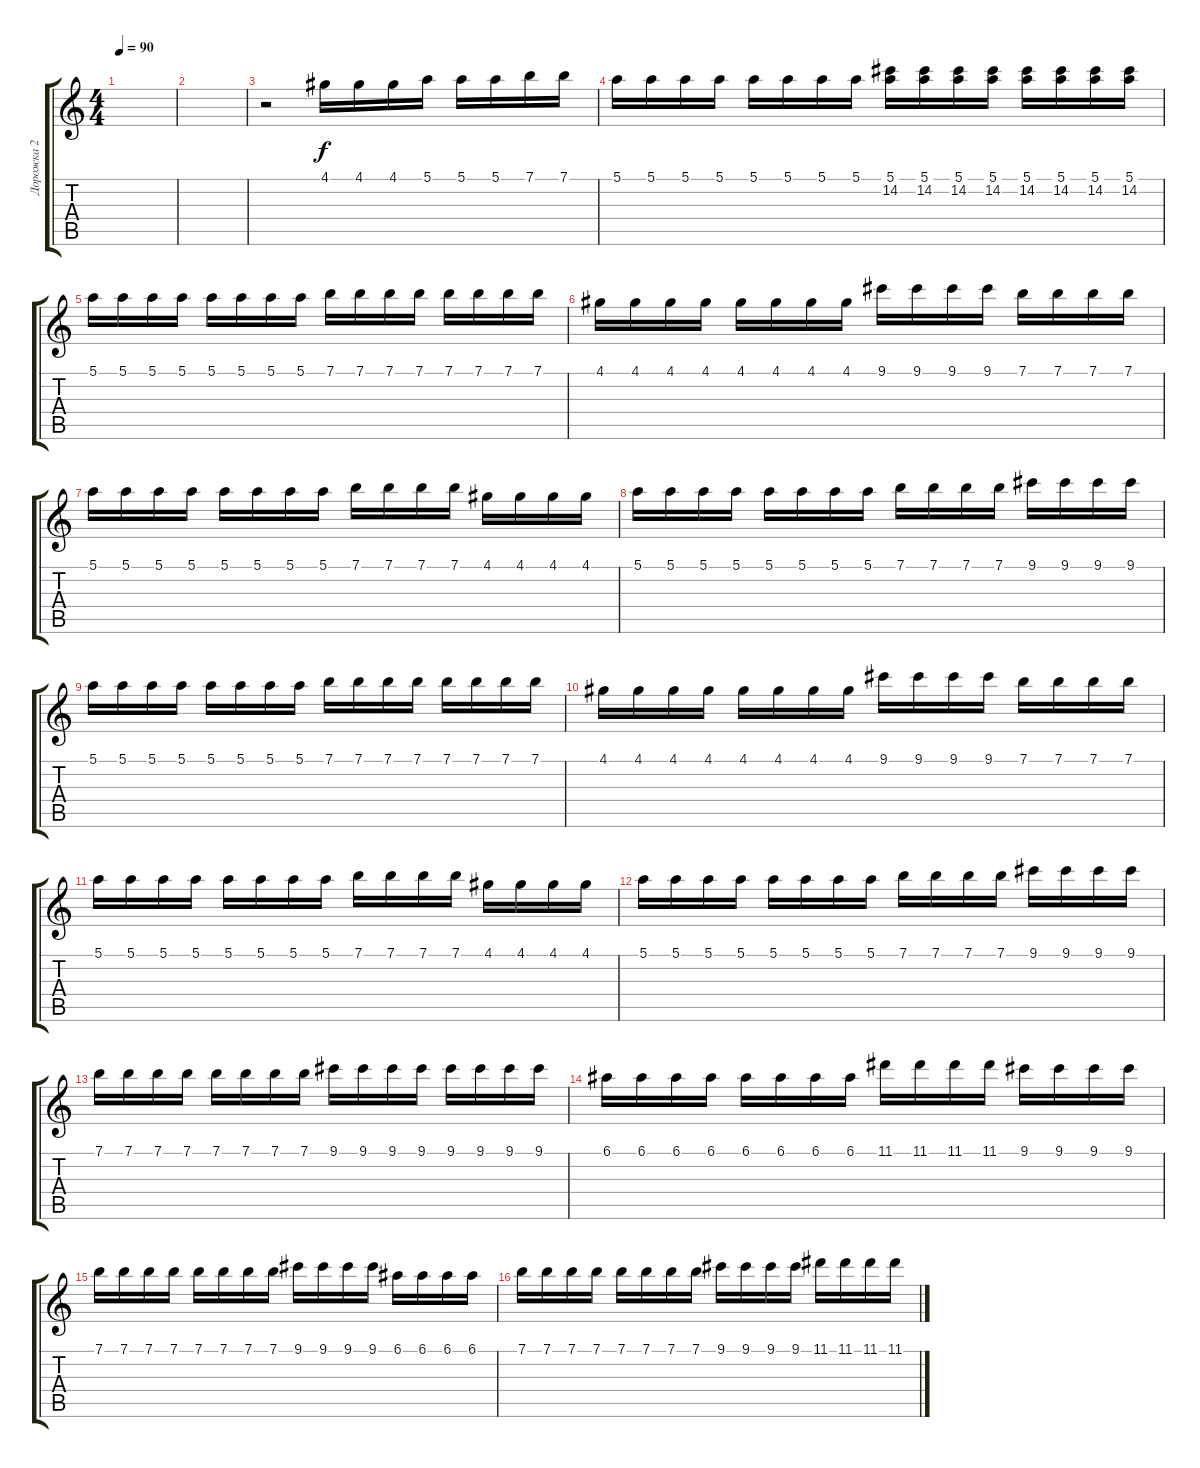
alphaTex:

\track ("Дорожка 2" "Дорожка 2") {instrument distortionguitar}
\staff {score tabs}
\tuning (E4 B3 G3 D3 A2 E2) {hide}
\ts (4 4)
\tempo 90
\clef g2
\ks c
|
|
r.2 4.1.16 4.1.16 4.1.16 5.1.16 5.1.16 5.1.16 7.1.16 7.1.16 |
5.1.16 5.1.16 5.1.16 5.1.16 5.1.16 5.1.16 5.1.16 5.1.16 (5.1 14.2).16 (5.1 14.2).16 (5.1 14.2).16 (5.1 14.2).16 (5.1 14.2).16 (5.1 14.2).16 (5.1 14.2).16 (5.1 14.2).16 |
5.1.16 5.1.16 5.1.16 5.1.16 5.1.16 5.1.16 5.1.16 5.1.16 7.1.16 7.1.16 7.1.16 7.1.16 7.1.16 7.1.16 7.1.16 7.1.16 |
4.1.16 4.1.16 4.1.16 4.1.16 4.1.16 4.1.16 4.1.16 4.1.16 9.1.16 9.1.16 9.1.16 9.1.16 7.1.16 7.1.16 7.1.16 7.1.16 |
5.1.16 5.1.16 5.1.16 5.1.16 5.1.16 5.1.16 5.1.16 5.1.16 7.1.16 7.1.16 7.1.16 7.1.16 4.1.16 4.1.16 4.1.16 4.1.16 |
5.1.16 5.1.16 5.1.16 5.1.16 5.1.16 5.1.16 5.1.16 5.1.16 7.1.16 7.1.16 7.1.16 7.1.16 9.1.16 9.1.16 9.1.16 9.1.16 |
5.1.16 5.1.16 5.1.16 5.1.16 5.1.16 5.1.16 5.1.16 5.1.16 7.1.16 7.1.16 7.1.16 7.1.16 7.1.16 7.1.16 7.1.16 7.1.16 |
4.1.16 4.1.16 4.1.16 4.1.16 4.1.16 4.1.16 4.1.16 4.1.16 9.1.16 9.1.16 9.1.16 9.1.16 7.1.16 7.1.16 7.1.16 7.1.16 |
5.1.16 5.1.16 5.1.16 5.1.16 5.1.16 5.1.16 5.1.16 5.1.16 7.1.16 7.1.16 7.1.16 7.1.16 4.1.16 4.1.16 4.1.16 4.1.16 |
5.1.16 5.1.16 5.1.16 5.1.16 5.1.16 5.1.16 5.1.16 5.1.16 7.1.16 7.1.16 7.1.16 7.1.16 9.1.16 9.1.16 9.1.16 9.1.16 |
7.1.16 7.1.16 7.1.16 7.1.16 7.1.16 7.1.16 7.1.16 7.1.16 9.1.16 9.1.16 9.1.16 9.1.16 9.1.16 9.1.16 9.1.16 9.1.16 |
6.1.16 6.1.16 6.1.16 6.1.16 6.1.16 6.1.16 6.1.16 6.1.16 11.1.16 11.1.16 11.1.16 11.1.16 9.1.16 9.1.16 9.1.16 9.1.16 |
7.1.16 7.1.16 7.1.16 7.1.16 7.1.16 7.1.16 7.1.16 7.1.16 9.1.16 9.1.16 9.1.16 9.1.16 6.1.16 6.1.16 6.1.16 6.1.16 |
7.1.16 7.1.16 7.1.16 7.1.16 7.1.16 7.1.16 7.1.16 7.1.16 9.1.16 9.1.16 9.1.16 9.1.16 11.1.16 11.1.16 11.1.16 11.1.16
